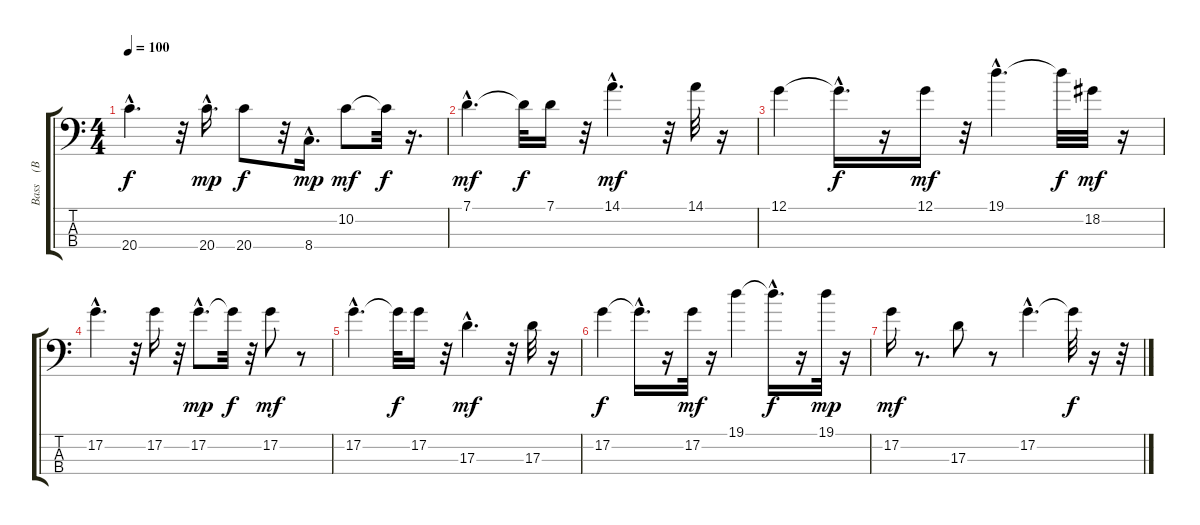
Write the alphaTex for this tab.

\track ("Bass    (BB)" "Bass    (B") {instrument fretlessbass}
\staff {score tabs}
\tuning (G2 D2 A1 E1) {hide}
\ts (4 4)
\tempo 100
\clef f4
\ks c
20.4{hac}.4{d dy f} r.32 20.4{hac}.16{d dy mp} 20.4.8{dy f} r.32 8.4{hac}.16{d dy mp} 10.2.8{dy mf} 10.2{t}.32{dy f} r.16{d} |
7.1{hac}.4{d dy mf} 7.1{t}.32{dy f} 7.1.16 r.32 14.1{hac}.4{d dy mf} r.32 14.1.32 r.16 |
12.1.4 12.1{hac t}.16{d dy f} r.16 12.1.16{dy mf} r.32 19.1{hac}.4{d} 19.1{t}.32{dy f} 18.2.32{dy mf} r.16 |
17.2{hac}.4{d} r.32 17.2.16 r.32 17.2{hac}.8{d dy mp} 17.2{t}.32{dy f} r.32 17.2.8{dy mf} r.8 |
17.2{hac}.4{d} 17.2{t}.32{dy f} 17.2.16 r.32 17.3{hac}.4{d dy mf} r.32 17.3.32 r.16 |
17.2.4{dy f} 17.2{hac t}.16{d} r.16 17.2.32{dy mf} r.16 19.1.4 19.1{hac t}.16{d dy f} r.16 19.1.32{dy mp} r.16 |
17.2.16{dy mf} r.8{d} 17.3.8 r.8 17.2{hac}.4{d} 17.2{t}.32{dy f} r.16 r.32
